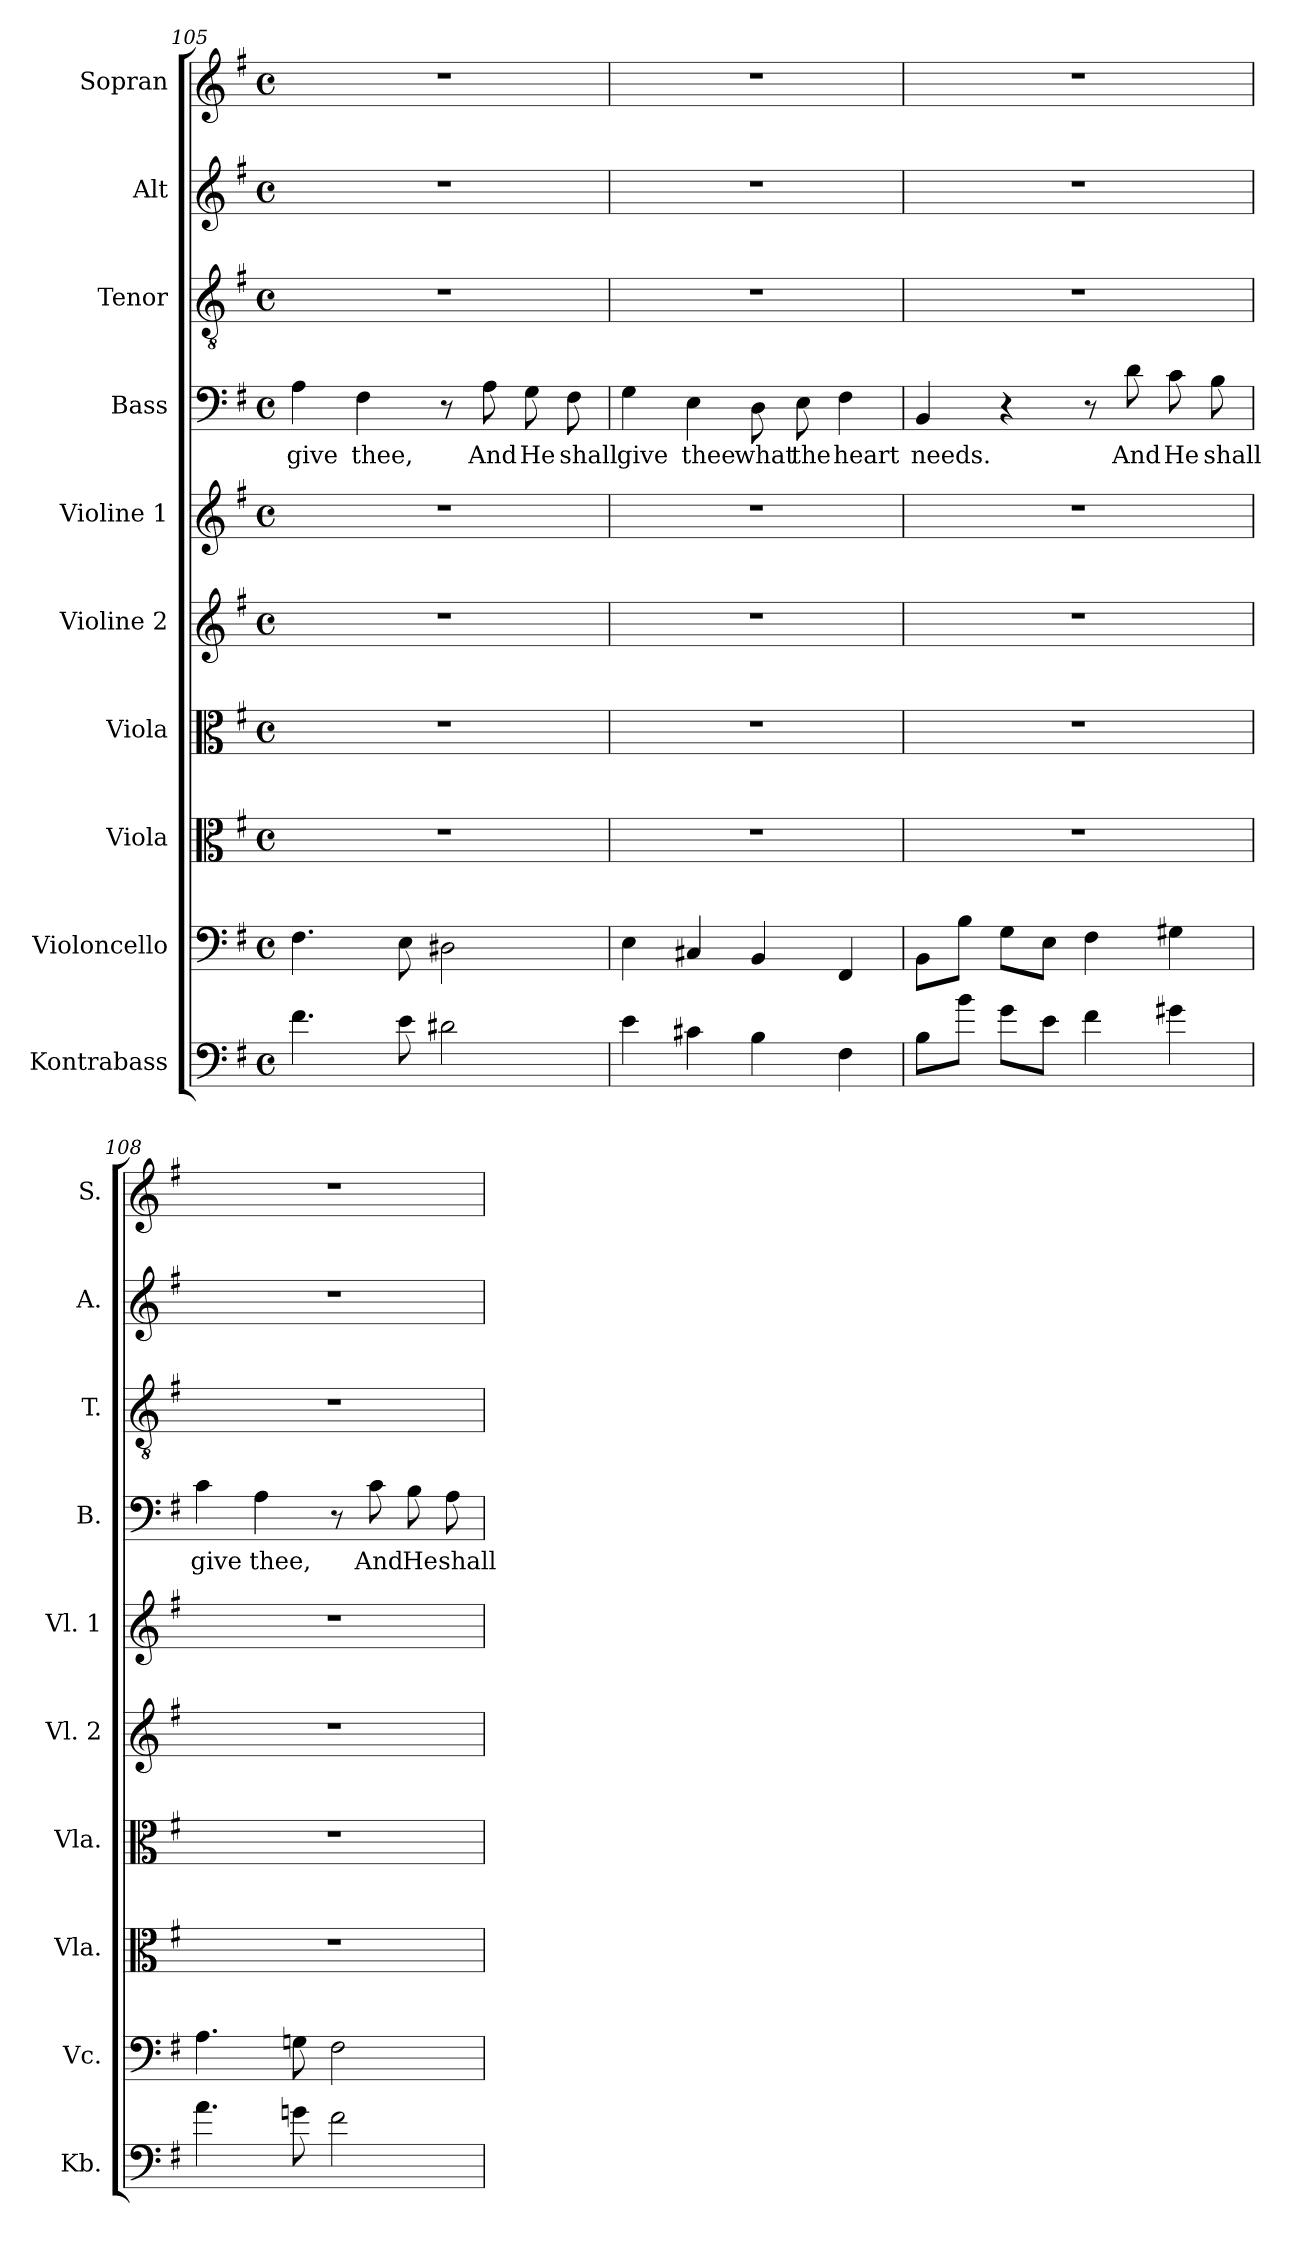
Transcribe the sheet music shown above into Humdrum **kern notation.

**kern	**kern	**kern	**kern	**kern	**kern	**kern	**text	**kern	**kern	**kern
*part10	*part9	*part8	*part7	*part6	*part5	*part4	*part4	*part3	*part2	*part1
*staff10	*staff9	*staff8	*staff7	*staff6	*staff5	*staff4	*staff4	*staff3	*staff2	*staff1
*I"Kontrabass	*I"Violoncello	*I"Viola	*I"Viola	*I"Violine 2	*I"Violine 1	*I"Bass	*	*I"Tenor	*I"Alt	*I"Sopran
*I'Kb.	*I'Vc.	*I'Vla.	*I'Vla.	*I'Vl. 2	*I'Vl. 1	*I'B.	*	*I'T.	*I'A.	*I'S.
*clefF4	*clefF4	*clefC3	*clefC3	*clefG2	*clefG2	*clefF4	*	*clefGv2	*clefG2	*clefG2
*ITrd7c12	*	*	*	*	*	*	*	*ITrd7c12	*	*
*k[f#]	*k[f#]	*k[f#]	*k[f#]	*k[f#]	*k[f#]	*k[f#]	*	*k[f#]	*k[f#]	*k[f#]
*G:	*G:	*G:	*G:	*G:	*G:	*G:	*	*G:	*G:	*G:
*M4/4	*M4/4	*M4/4	*M4/4	*M4/4	*M4/4	*M4/4	*	*M4/4	*M4/4	*M4/4
*met(c)	*met(c)	*met(c)	*met(c)	*met(c)	*met(c)	*met(c)	*	*met(c)	*met(c)	*met(c)
=105	=105	=105	=105	=105	=105	=105	=105	=105	=105	=105
!	!	!	!	!	!	!	!LO:LY:b:color=#000000	!	!	!
4.F#i\	4.F#i\	1r	1r	1r	1r	4Ai\	give	1r	1r	1r
!	!	!	!	!	!	!	!LO:LY:b:color=#000000	!	!	!
.	.	.	.	.	.	4F#i\	thee,	.	.	.
8Ei\	8Ei\	.	.	.	.	.	.	.	.	.
2D#Xi\	2D#Xi\	.	.	.	.	8r	.	.	.	.
!	!	!	!	!	!	!	!LO:LY:b:color=#000000	!	!	!
.	.	.	.	.	.	8Ai\	And	.	.	.
!	!	!	!	!	!	!	!LO:LY:b:color=#000000	!	!	!
.	.	.	.	.	.	8Gi\	He	.	.	.
!	!	!	!	!	!	!	!LO:LY:b:color=#000000	!	!	!
.	.	.	.	.	.	8F#i\	shall	.	.	.
=106	=106	=106	=106	=106	=106	=106	=106	=106	=106	=106
!	!	!	!	!	!	!	!LO:LY:b:color=#000000	!	!	!
4Ei\	4Ei\	1r	1r	1r	1r	4Gi\	give	1r	1r	1r
!	!	!	!	!	!	!	!LO:LY:b:color=#000000	!	!	!
4C#Xi\	4C#Xi/	.	.	.	.	4Ei\	thee	.	.	.
!	!	!	!	!	!	!	!LO:LY:b:color=#000000	!	!	!
4BBi\	4BBi/	.	.	.	.	8Di\	what	.	.	.
!	!	!	!	!	!	!	!LO:LY:b:color=#000000	!	!	!
.	.	.	.	.	.	8Ei\	the	.	.	.
!	!	!	!	!	!	!	!LO:LY:b:color=#000000	!	!	!
4FF#i\	4FF#i/	.	.	.	.	4F#i\	heart	.	.	.
=107	=107	=107	=107	=107	=107	=107	=107	=107	=107	=107
!	!	!	!	!	!	!	!LO:LY:b:color=#000000	!	!	!
8BBi\L	8BBi\L	1r	1r	1r	1r	4BBi/	needs.	1r	1r	1r
8Bi\J	8Bi\J	.	.	.	.	.	.	.	.	.
8Gi\L	8Gi\L	.	.	.	.	4r	.	.	.	.
8Ei\J	8Ei\J	.	.	.	.	.	.	.	.	.
4F#i\	4F#i\	.	.	.	.	8r	.	.	.	.
!	!	!	!	!	!	!	!LO:LY:b:color=#000000	!	!	!
.	.	.	.	.	.	8di\	And	.	.	.
!	!	!	!	!	!	!	!LO:LY:b:color=#000000	!	!	!
4G#Xi\	4G#Xi\	.	.	.	.	8ci\	He	.	.	.
!	!	!	!	!	!	!	!LO:LY:b:color=#000000	!	!	!
.	.	.	.	.	.	8Bi\	shall	.	.	.
!!LO:PB:g=z
=108	=108	=108	=108	=108	=108	=108	=108	=108	=108	=108
!	!	!	!	!	!	!	!LO:LY:b:color=#000000	!	!	!
4.Ai\	4.Ai\	1r	1r	1r	1r	4ci\	give	1r	1r	1r
!	!	!	!	!	!	!	!LO:LY:b:color=#000000	!	!	!
.	.	.	.	.	.	4Ai\	thee,	.	.	.
8Gni\	8Gni\	.	.	.	.	.	.	.	.	.
2F#i\	2F#i\	.	.	.	.	8r	.	.	.	.
!	!	!	!	!	!	!	!LO:LY:b:color=#000000	!	!	!
.	.	.	.	.	.	8ci\	And	.	.	.
!	!	!	!	!	!	!	!LO:LY:b:color=#000000	!	!	!
.	.	.	.	.	.	8Bi\	He	.	.	.
!	!	!	!	!	!	!	!LO:LY:b:color=#000000	!	!	!
.	.	.	.	.	.	8Ai\	shall	.	.	.
=	=	=	=	=	=	=	=	=	=	=
*-	*-	*-	*-	*-	*-	*-	*-	*-	*-	*-
